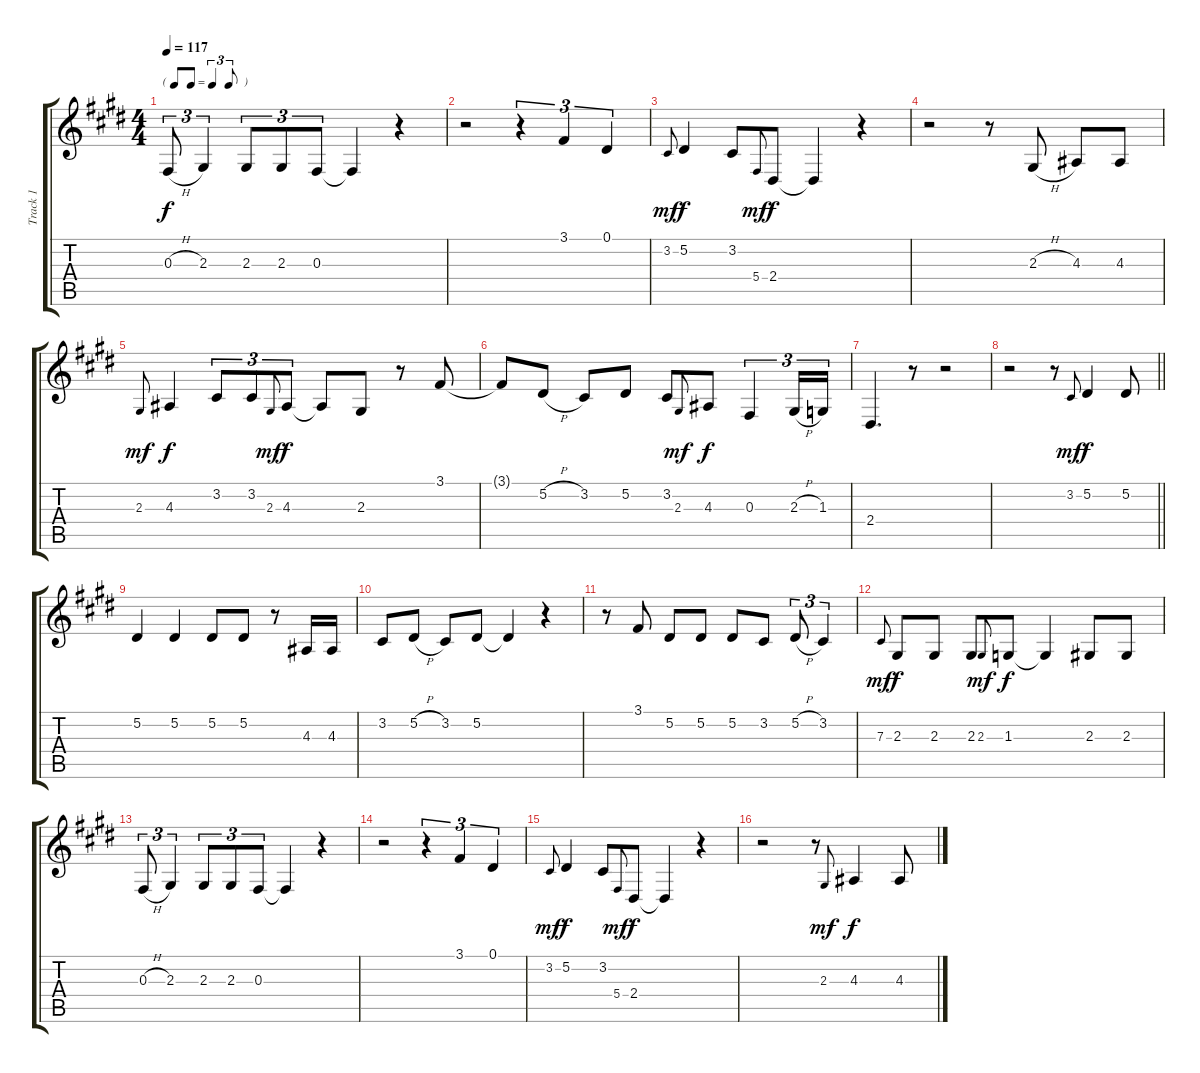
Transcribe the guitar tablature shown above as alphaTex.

\track ("Track 1" "Track 1") {instrument altosax}
\staff {score tabs}
\tuning (Eb4 Bb3 Gb3 Db3 Ab2 Eb2) {hide}
\ts (4 4)
\tf triplet8th
\tempo 117
\clef g2
\ks e
0.3{h}.8{tu (3 2) dy f} 2.3.4{tu (3 2)} 2.3.8{tu (3 2)} 2.3.8{tu (3 2)} 0.3.8{tu (3 2)} 0.3{t}.4 r.4 |
r.2 r.4{tu (3 2)} 3.1.4{tu (3 2)} 0.1.4{tu (3 2)} |
3.2.8{gr onbeat dy mf} 5.2.4{dy f} 3.2.8 5.4.8{gr onbeat dy mf} 2.4.8{dy f} 2.4{t}.4 r.4 |
r.2 r.8 2.3{h}.8 4.3.8 4.3.8 |
2.3.8{gr onbeat dy mf} 4.3.4{dy f} 3.2.8{tu (3 2)} 3.2.8{tu (3 2)} 2.3.8{gr onbeat dy mf} 4.3.8{tu (3 2) dy f} 4.3{t}.8 2.3.8 r.8 3.1.8 |
3.1{t}.8 5.2{h}.8 3.2.8 5.2.8 3.2.8 2.3.8{gr onbeat dy mf} 4.3.8{dy f} 0.3.4{tu (3 2)} 2.3{h}.16{tu (3 2)} 1.3.16{tu (3 2)} |
2.4.4{d} r.8 r.2 |
\barLineRight lightlight
r.2 r.8 3.2.8{gr onbeat dy mf} 5.2.4{dy f} 5.2.8 |
5.2.4 5.2.4 5.2.8 5.2.8 r.8 4.3.16 4.3.16 |
3.2.8 5.2{h}.8 3.2.8 5.2.8 5.2{t}.4 r.4 |
r.8 3.1.8 5.2.8 5.2.8 5.2.8 3.2.8 5.2{h}.8{tu (3 2)} 3.2.4{tu (3 2)} |
7.3.8{gr onbeat dy mf} 2.3.8{dy f} 2.3.8 2.3.8 2.3.8{gr onbeat dy mf} 1.3.8{dy f} 1.3{t}.4 2.3.8 2.3.8 |
0.3{h}.8{tu (3 2)} 2.3.4{tu (3 2)} 2.3.8{tu (3 2)} 2.3.8{tu (3 2)} 0.3.8{tu (3 2)} 0.3{t}.4 r.4 |
r.2 r.4{tu (3 2)} 3.1.4{tu (3 2)} 0.1.4{tu (3 2)} |
3.2.8{gr onbeat dy mf} 5.2.4{dy f} 3.2.8 5.4.8{gr onbeat dy mf} 2.4.8{dy f} 2.4{t}.4 r.4 |
r.2 r.8 2.3.8{gr onbeat dy mf} 4.3.4{dy f} 4.3.8
